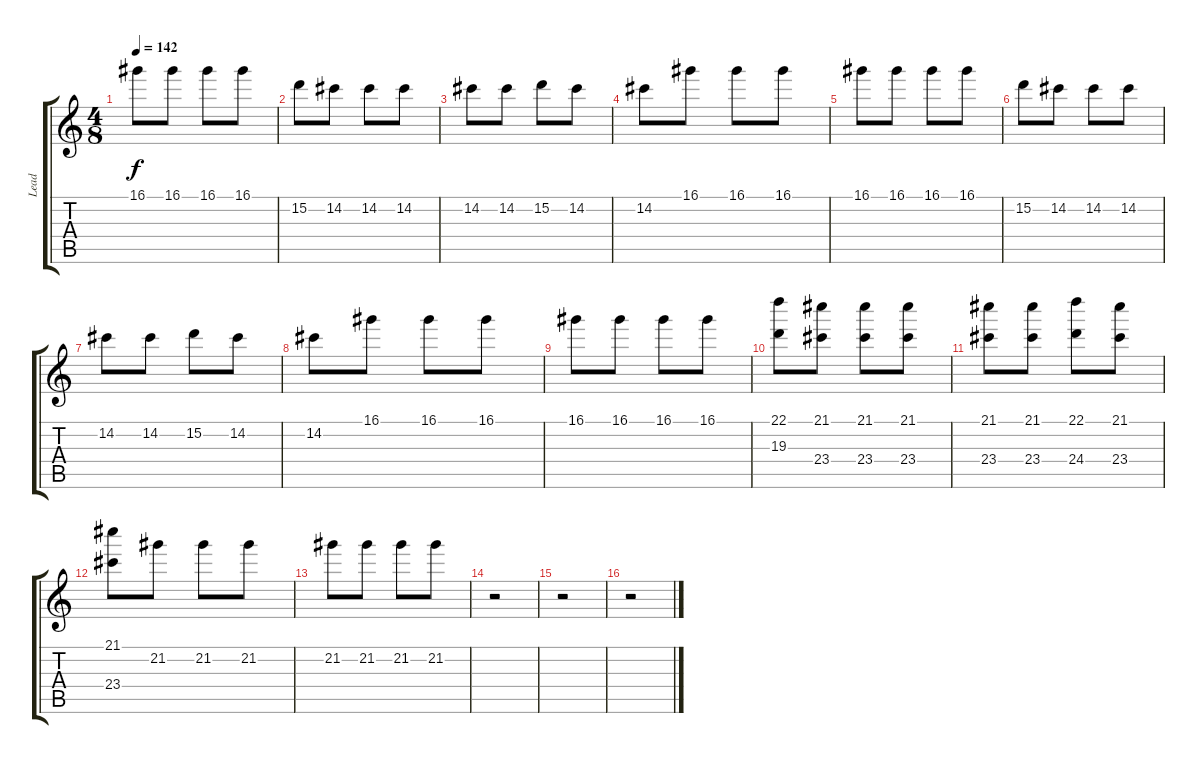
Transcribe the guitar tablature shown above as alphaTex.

\track ("Lead" "Lead") {instrument distortionguitar}
\staff {score tabs}
\tuning (E4 B3 G3 D3 A2 D2) {hide}
\ts (4 8)
\tempo 142
\clef g2
\ks c
16.1.8{dy f} 16.1.8 16.1.8 16.1.8 |
15.2.8 14.2.8 14.2.8 14.2.8 |
14.2.8 14.2.8 15.2.8 14.2.8 |
14.2.8 16.1.8 16.1.8 16.1.8 |
16.1.8 16.1.8 16.1.8 16.1.8 |
15.2.8 14.2.8 14.2.8 14.2.8 |
14.2.8 14.2.8 15.2.8 14.2.8 |
14.2.8 16.1.8 16.1.8 16.1.8 |
16.1.8 16.1.8 16.1.8 16.1.8 |
(22.1 19.3).8 (21.1 23.4).8 (21.1 23.4).8 (21.1 23.4).8 |
(21.1 23.4).8 (21.1 23.4).8 (22.1 24.4).8 (21.1 23.4).8 |
(21.1 23.4).8 21.2.8 21.2.8 21.2.8 |
21.2.8 21.2.8 21.2.8 21.2.8 |
r.2 |
r.2 |
r.2
